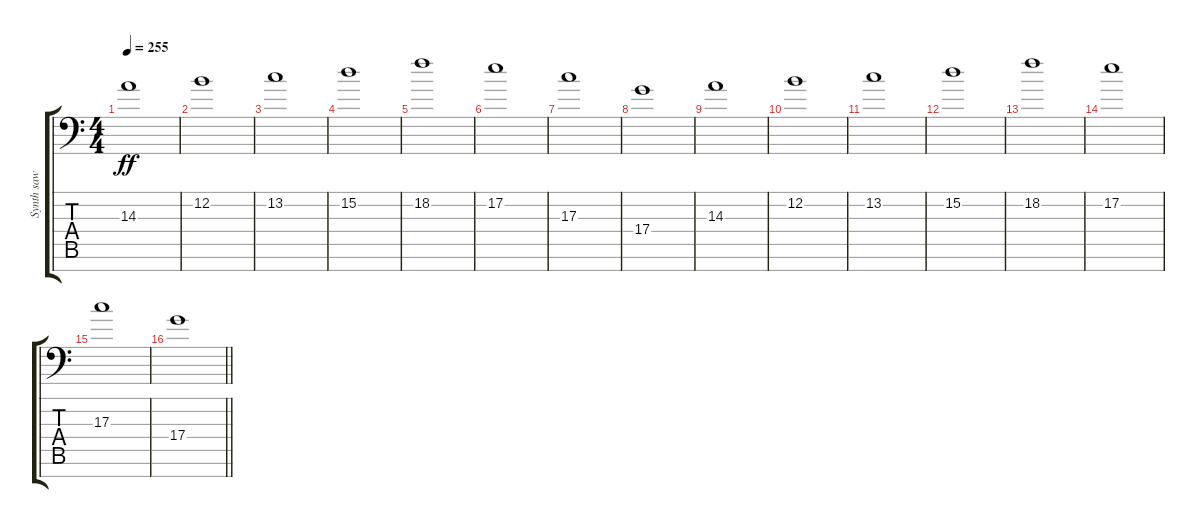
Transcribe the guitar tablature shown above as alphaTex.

\track ("Synth saw" "Synth saw") {instrument lead2sawtooth}
\staff {score tabs}
\tuning (C8 B3 G3 D3 A2 E2 C-1) {hide}
\ts (4 4)
\tempo 255
\clef f4
\ks c
14.3.1{dy ff} |
12.2.1 |
13.2.1 |
15.2.1 |
18.2.1 |
17.2.1 |
17.3.1 |
17.4.1 |
14.3.1 |
12.2.1 |
13.2.1 |
15.2.1 |
18.2.1 |
17.2.1 |
17.3.1 |
\barLineRight lightlight
17.4.1
